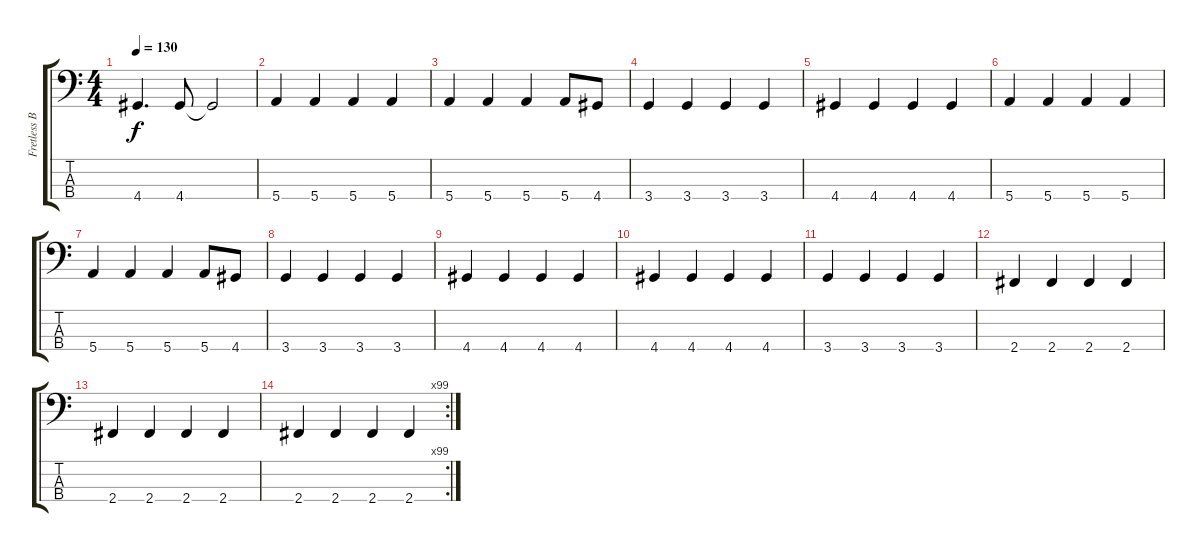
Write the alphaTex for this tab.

\track ("Fretless Bass" "Fretless B") {instrument fretlessbass}
\staff {score tabs}
\tuning (G2 D2 A1 E1) {hide}
\ts (4 4)
\tempo 130
\clef f4
\ks c
4.4.4{d dy f} 4.4.8 4.4{t}.2 |
5.4.4 5.4.4 5.4.4 5.4.4 |
5.4.4 5.4.4 5.4.4 5.4.8 4.4.8 |
3.4.4 3.4.4 3.4.4 3.4.4 |
4.4.4 4.4.4 4.4.4 4.4.4 |
5.4.4 5.4.4 5.4.4 5.4.4 |
5.4.4 5.4.4 5.4.4 5.4.8 4.4.8 |
3.4.4 3.4.4 3.4.4 3.4.4 |
4.4.4 4.4.4 4.4.4 4.4.4 |
4.4.4 4.4.4 4.4.4 4.4.4 |
3.4.4 3.4.4 3.4.4 3.4.4 |
2.4.4 2.4.4 2.4.4 2.4.4 |
2.4.4 2.4.4 2.4.4 2.4.4 |
\rc 99
2.4.4 2.4.4 2.4.4 2.4.4
